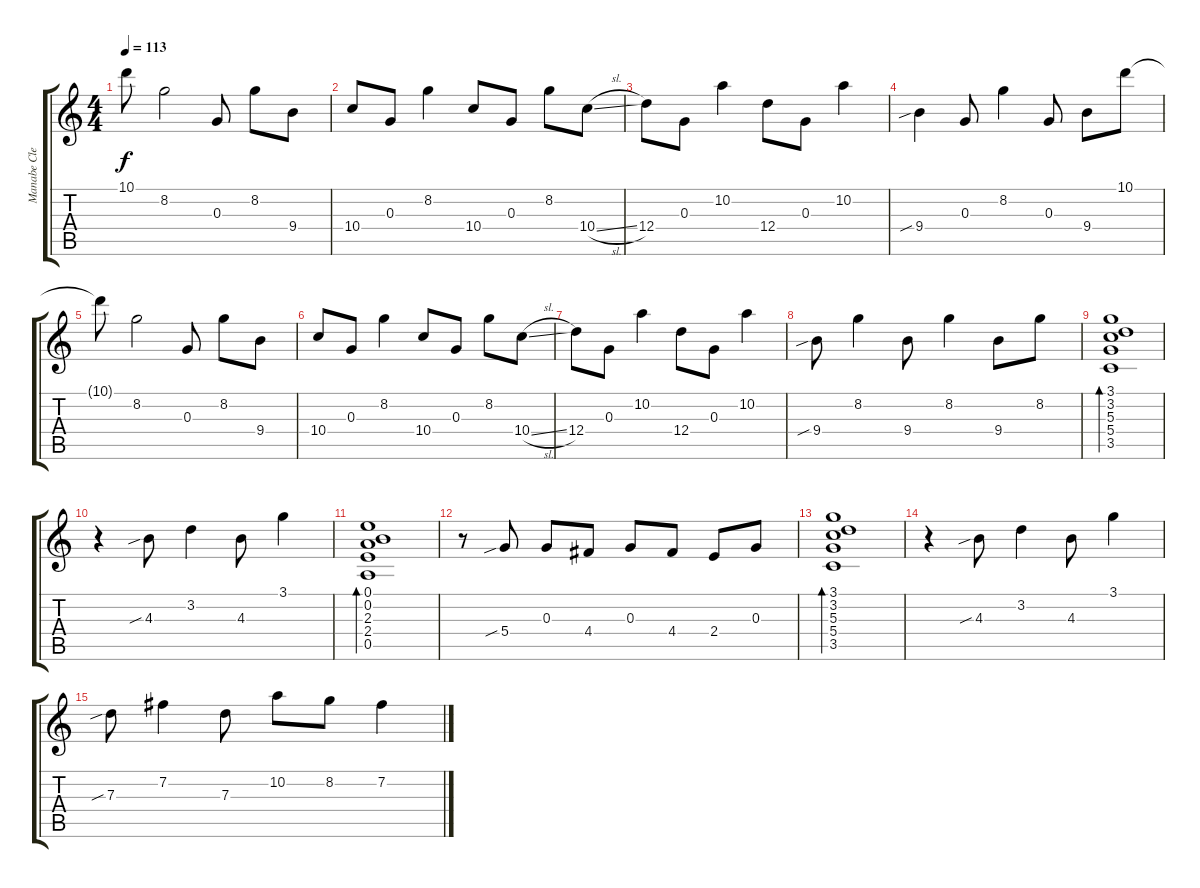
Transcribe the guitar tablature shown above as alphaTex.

\track ("Manabe Clean" "Manabe Cle") {instrument electricguitarclean}
\staff {score tabs}
\tuning (E4 B3 G3 D3 A2 E2) {hide}
\ts (4 4)
\tempo 113
\clef g2
\ks c
10.1{t}.8{dy f} 8.2.2 0.3.8 8.2.8 9.4.8 |
10.4.8 0.3.8 8.2.4 10.4.8 0.3.8 8.2.8 10.4{sl}.8 |
12.4.8 0.3.8 10.2.4 12.4.8 0.3.8 10.2.4 |
9.4{sib}.4 0.3.8 8.2.4 0.3.8 9.4.8 10.1.8 |
10.1{t}.8 8.2.2 0.3.8 8.2.8 9.4.8 |
10.4.8 0.3.8 8.2.4 10.4.8 0.3.8 8.2.8 10.4{sl}.8 |
12.4.8 0.3.8 10.2.4 12.4.8 0.3.8 10.2.4 |
9.4{sib}.8 8.2.4 9.4.8 8.2.4 9.4.8 8.2.8 |
(3.1 3.2 5.3 5.4 3.5).1{bd 30} |
r.4 4.3{sib}.8 3.2.4 4.3.8 3.1.4 |
(0.1 0.2 2.3 2.4 0.5).1{bd 30} |
r.8 5.4{sib}.8 0.3.8 4.4.8 0.3.8 4.4.8 2.4.8 0.3.8 |
(3.1 3.2 5.3 5.4 3.5).1{bd 30} |
r.4 4.3{sib}.8 3.2.4 4.3.8 3.1.4 |
7.3{sib}.8 7.2.4 7.3.8 10.2.8 8.2.8 7.2.4
